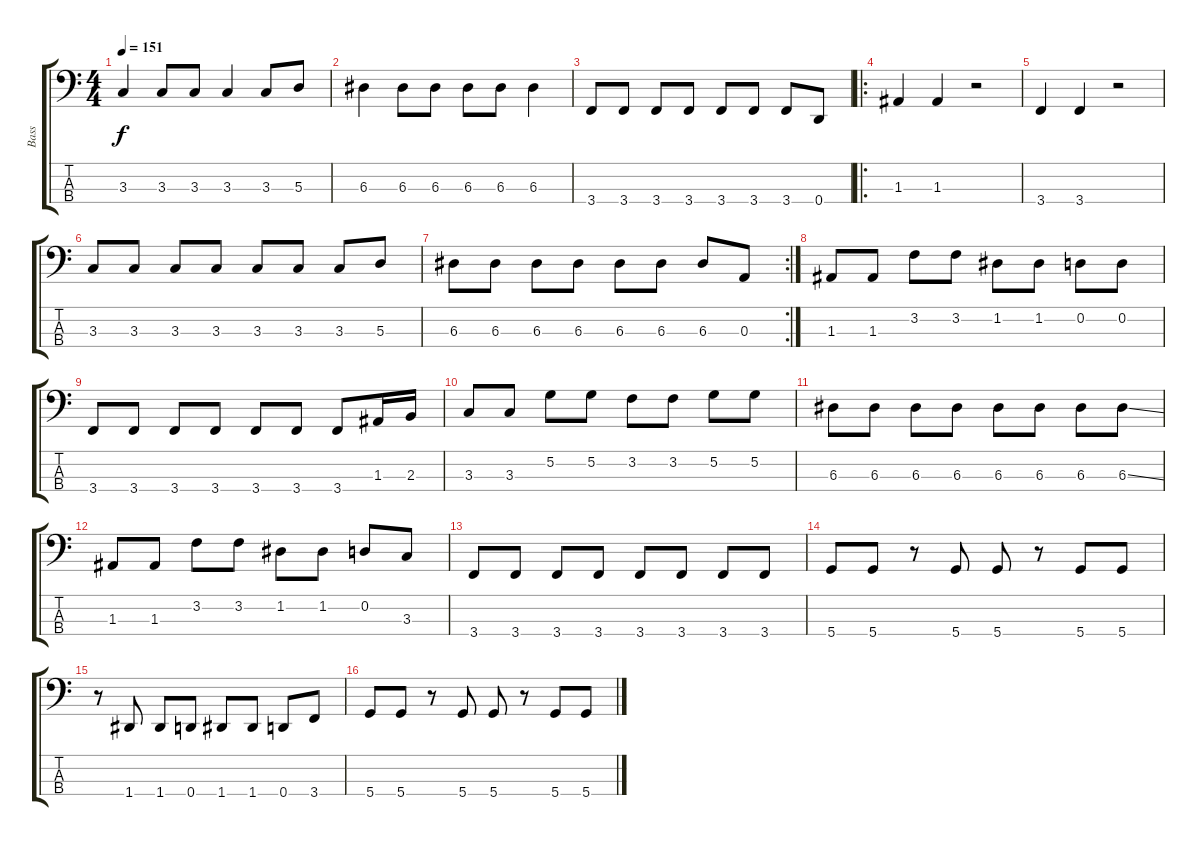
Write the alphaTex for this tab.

\track ("Bass" "Bass") {instrument electricbassfinger}
\staff {score tabs}
\tuning (G2 D2 A1 D1) {hide}
\ts (4 4)
\tempo 151
\clef f4
\ks c
3.3.4{dy f} 3.3.8 3.3.8 3.3.4 3.3.8 5.3.8 |
6.3.4 6.3.8 6.3.8 6.3.8 6.3.8 6.3.4 |
3.4.8 3.4.8 3.4.8 3.4.8 3.4.8 3.4.8 3.4.8 0.4.8 |
\ro
1.3.4 1.3.4 r.2 |
3.4.4 3.4.4 r.2 |
3.3.8 3.3.8 3.3.8 3.3.8 3.3.8 3.3.8 3.3.8 5.3.8 |
\rc 2
6.3.8 6.3.8 6.3.8 6.3.8 6.3.8 6.3.8 6.3.8 0.3.8 |
1.3.8 1.3.8 3.2.8 3.2.8 1.2.8 1.2.8 0.2.8 0.2.8 |
3.4.8 3.4.8 3.4.8 3.4.8 3.4.8 3.4.8 3.4.8 1.3.16 2.3.16 |
3.3.8 3.3.8 5.2.8 5.2.8 3.2.8 3.2.8 5.2.8 5.2.8 |
6.3.8 6.3.8 6.3.8 6.3.8 6.3.8 6.3.8 6.3.8 6.3{ss}.8 |
1.3.8 1.3.8 3.2.8 3.2.8 1.2.8 1.2.8 0.2.8 3.3.8 |
3.4.8 3.4.8 3.4.8 3.4.8 3.4.8 3.4.8 3.4.8 3.4.8 |
5.4.8 5.4.8 r.8 5.4.8 5.4.8 r.8 5.4.8 5.4.8 |
r.8 1.4.8 1.4.8 0.4.8 1.4.8 1.4.8 0.4.8 3.4.8 |
5.4.8 5.4.8 r.8 5.4.8 5.4.8 r.8 5.4.8 5.4.8
